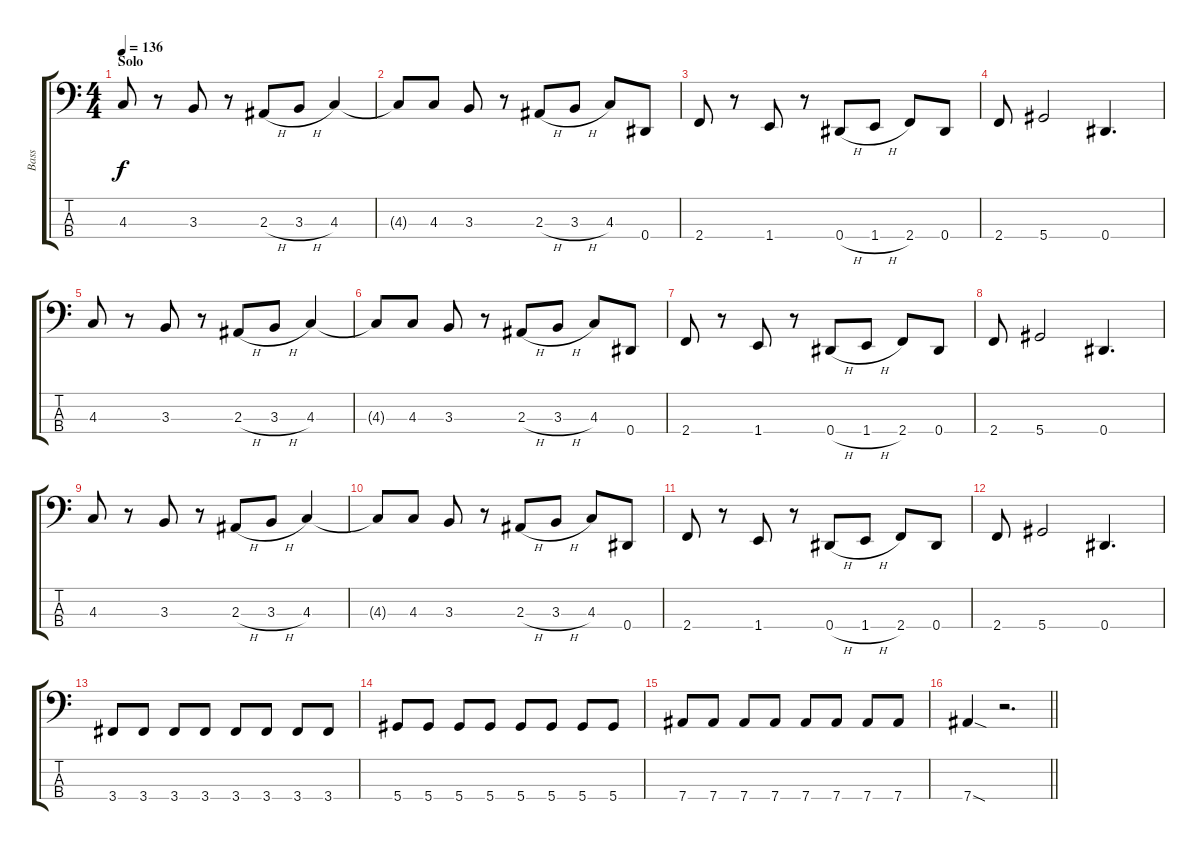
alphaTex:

\track ("Bass" "Bass") {instrument electricbassfinger}
\staff {score tabs}
\tuning (Gb2 Db2 Ab1 Eb1) {hide}
\ts (4 4)
\section ("" "Solo")
\tempo 136
\clef f4
\ks c
4.3.8{dy f} r.8 3.3.8 r.8 2.3{h}.8 3.3{h}.8 4.3.4 |
4.3{t}.8 4.3.8 3.3.8 r.8 2.3{h}.8 3.3{h}.8 4.3.8 0.4.8 |
2.4.8 r.8 1.4.8 r.8 0.4{h}.8 1.4{h}.8 2.4.8 0.4.8 |
2.4.8 5.4.2 0.4.4{d} |
4.3.8 r.8 3.3.8 r.8 2.3{h}.8 3.3{h}.8 4.3.4 |
4.3{t}.8 4.3.8 3.3.8 r.8 2.3{h}.8 3.3{h}.8 4.3.8 0.4.8 |
2.4.8 r.8 1.4.8 r.8 0.4{h}.8 1.4{h}.8 2.4.8 0.4.8 |
2.4.8 5.4.2 0.4.4{d} |
4.3.8 r.8 3.3.8 r.8 2.3{h}.8 3.3{h}.8 4.3.4 |
4.3{t}.8 4.3.8 3.3.8 r.8 2.3{h}.8 3.3{h}.8 4.3.8 0.4.8 |
2.4.8 r.8 1.4.8 r.8 0.4{h}.8 1.4{h}.8 2.4.8 0.4.8 |
2.4.8 5.4.2 0.4.4{d} |
3.4.8 3.4.8 3.4.8 3.4.8 3.4.8 3.4.8 3.4.8 3.4.8 |
5.4.8 5.4.8 5.4.8 5.4.8 5.4.8 5.4.8 5.4.8 5.4.8 |
7.4.8 7.4.8 7.4.8 7.4.8 7.4.8 7.4.8 7.4.8 7.4.8 |
\barLineRight lightlight
7.4{sod}.4 r.2{d}
